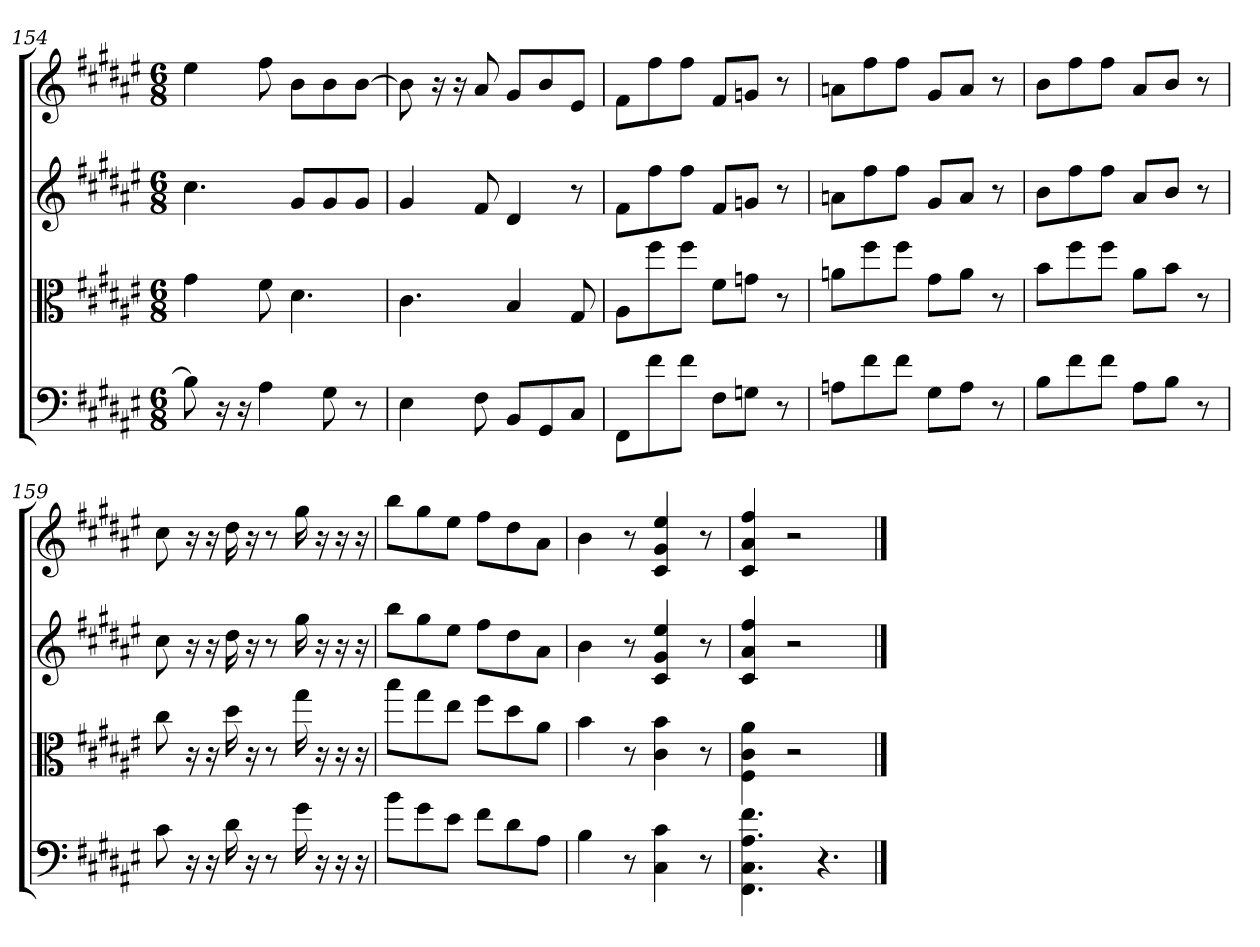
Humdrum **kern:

**kern	**kern	**kern	**kern
*part4	*part3	*part2	*part1
*staff4	*staff3	*staff2	*staff1
*clefF4	*clefC3	*clefG2	*clefG2
*k[f#c#g#d#a#e#]	*k[f#c#g#d#a#e#]	*k[f#c#g#d#a#e#]	*k[f#c#g#d#a#e#]
*F#:	*F#:	*F#:	*F#:
*M6/8	*M6/8	*M6/8	*M6/8
=154	=154	=154	=154
8B]	4g#	4.cc#	4ee#
16r	.	.	.
16r	.	.	.
4A#	8f#	.	8ff#
.	4.d#	8g#/L	8b\L
8G#	.	8g#/	8b\
8r	.	8g#/J	[8b\J
=155	=155	=155	=155
4E#	4.c#	4g#	8b]
.	.	.	16r
.	.	.	16r
8F#	.	8f#	8a#
8BB/L	4B	4d#	8g#/L
8GG#/	.	.	8b/
8C#/J	8G#	8r	8e#/J
=156	=156	=156	=156
8FF#\L	8A#\L	8f#\L	8f#\L
8f#\	8ff#\	8ff#\	8ff#\
8f#\J	8ff#\J	8ff#\J	8ff#\J
8F#\L	8f#\L	8f#/L	8f#/L
8Gn\J	8gn\J	8gn/J	8gn/J
8r	8r	8r	8r
=157	=157	=157	=157
8An\L	8an\L	8an\L	8an\L
8f#\	8ff#\	8ff#\	8ff#\
8f#\J	8ff#\J	8ff#\J	8ff#\J
8G#\L	8g#\L	8g#/L	8g#/L
8A\J	8a\J	8a/J	8a/J
8r	8r	8r	8r
=158	=158	=158	=158
8B\L	8b\L	8b\L	8b\L
8f#\	8ff#\	8ff#\	8ff#\
8f#\J	8ff#\J	8ff#\J	8ff#\J
8A#\L	8a#\L	8a#/L	8a#/L
8B\J	8b\J	8b/J	8b/J
8r	8r	8r	8r
=159	=159	=159	=159
8c#	8cc#	8cc#	8cc#
16r	16r	16r	16r
16r	16r	16r	16r
16d#	16dd#	16dd#	16dd#
16r	16r	16r	16r
8r	8r	8r	8r
16g#	16gg#	16gg#	16gg#
16r	16r	16r	16r
16r	16r	16r	16r
16r	16r	16r	16r
=160	=160	=160	=160
8b\L	8bb\L	8bb\L	8bb\L
8g#\	8gg#\	8gg#\	8gg#\
8e#\J	8ee#\J	8ee#\J	8ee#\J
8f#\L	8ff#\L	8ff#\L	8ff#\L
8d#\	8dd#\	8dd#\	8dd#\
8A#\J	8a#\J	8a#\J	8a#\J
=161	=161	=161	=161
4B	4b	4b	4b
8r	8r	8r	8r
4C# 4c#	4c# 4b	4c# 4g# 4ee#	4c# 4g# 4ee#
8r	8r	8r	8r
=162	=162	=162	=162
4.FF# 4.C# 4.A# 4.f#	4F# 4c# 4a#	4c# 4a# 4ff#	4c# 4a# 4ff#
.	2r	2r	2r
4.r	.	.	.
==	==	==	==
*-	*-	*-	*-
